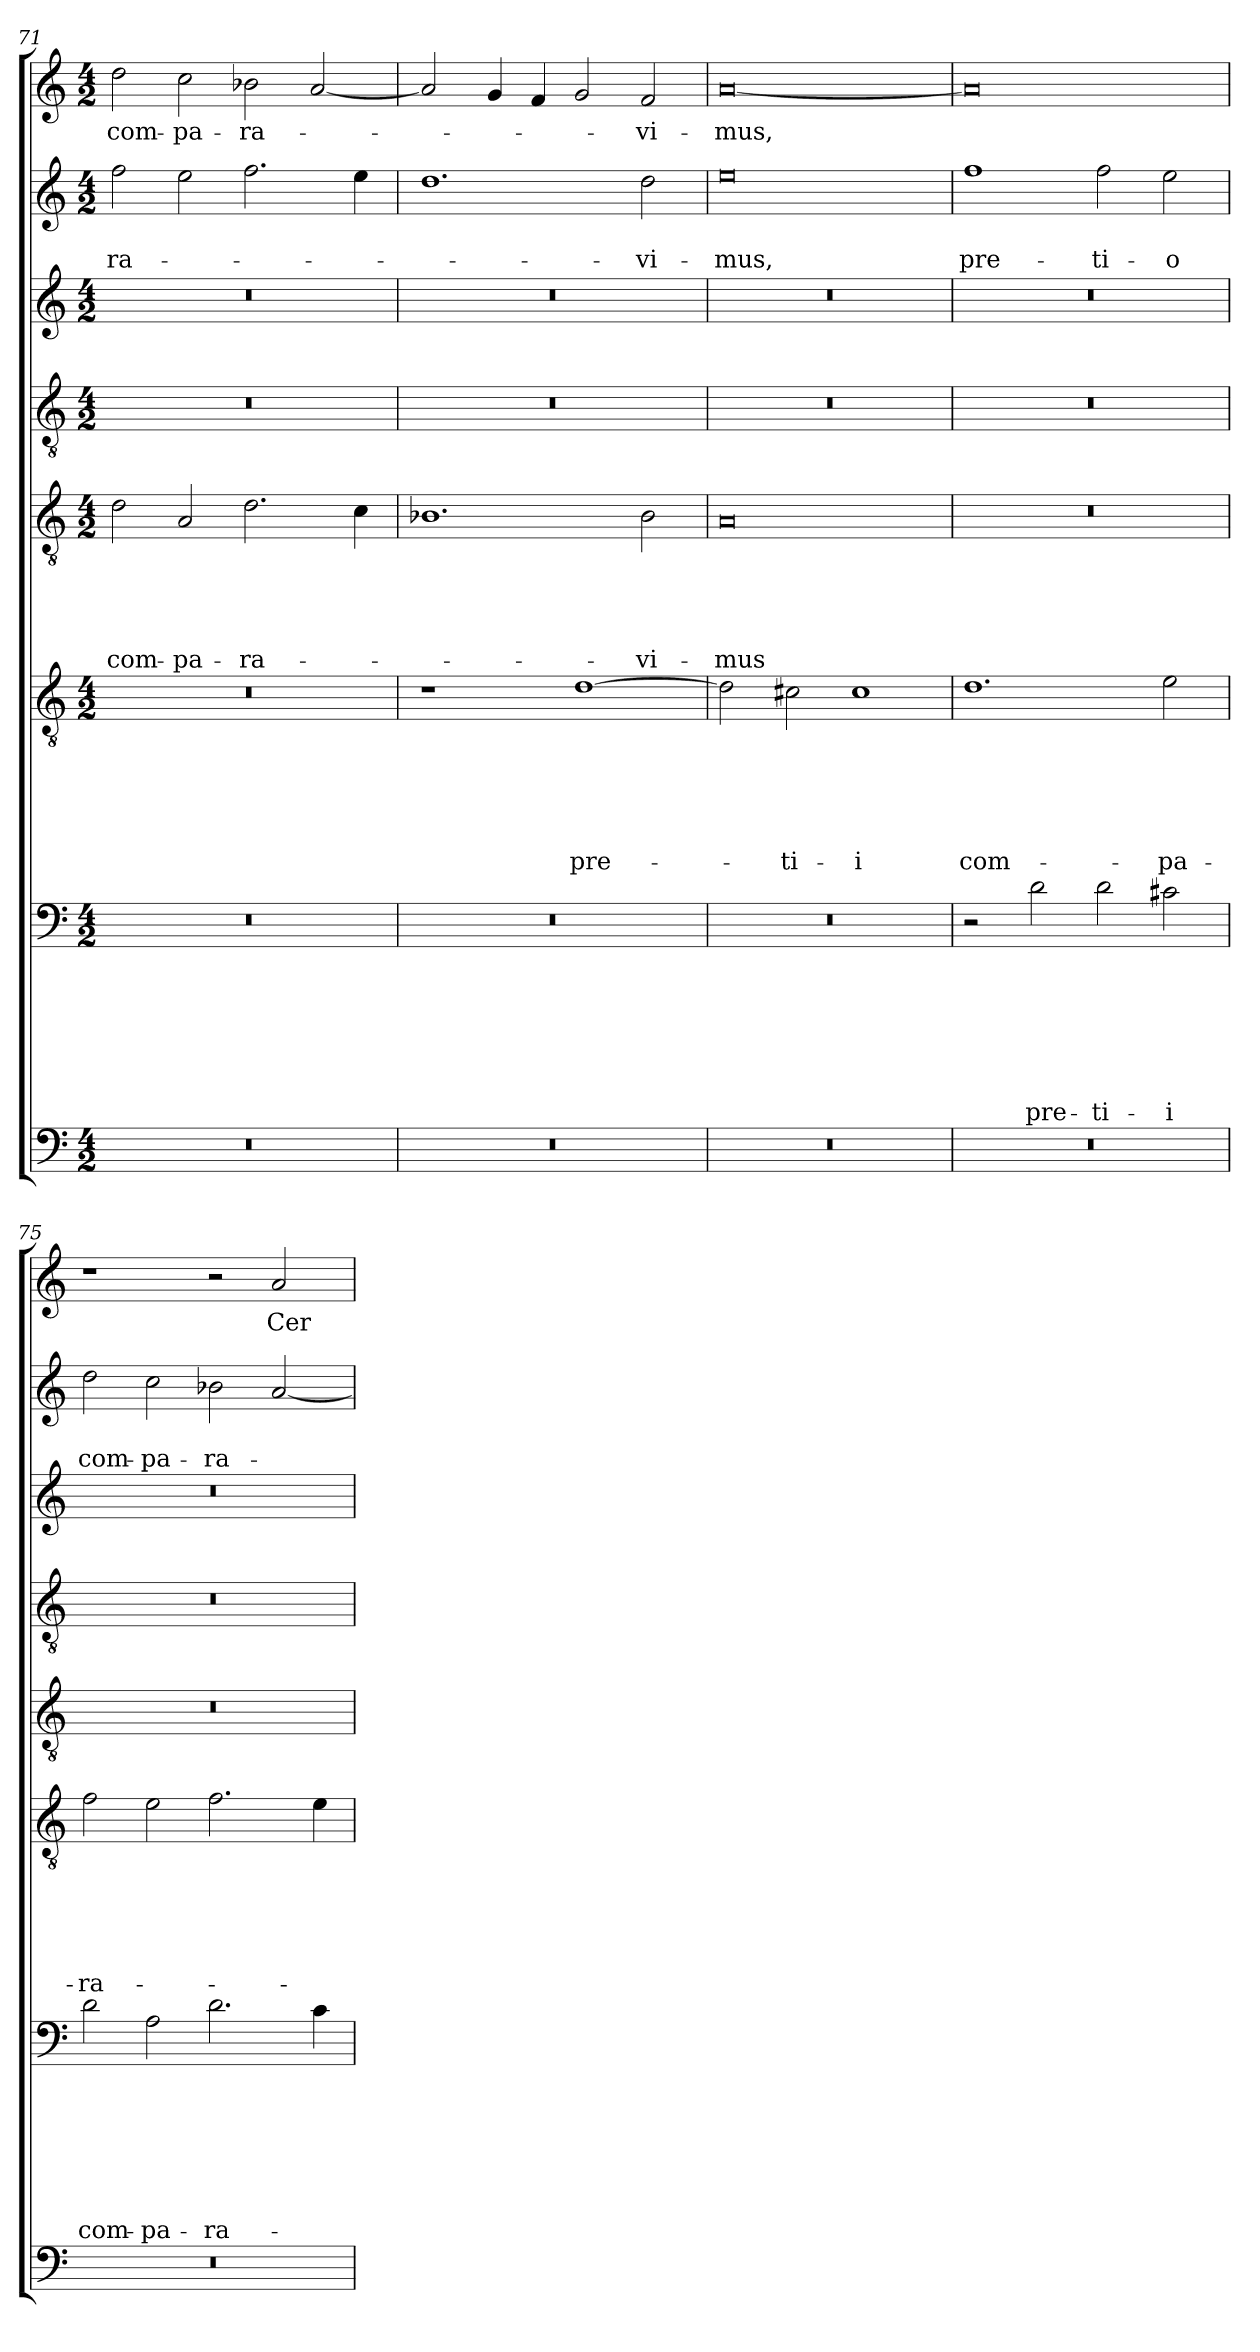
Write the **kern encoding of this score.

**kern	**kern	**text	**text	**text	**text	**text	**text	**text	**kern	**text	**text	**text	**text	**text	**text	**kern	**text	**text	**text	**text	**text	**kern	**kern	**kern	**text	**text	**kern	**text
*part8	*part7	*part7	*part7	*part7	*part7	*part7	*part7	*part7	*part6	*part6	*part6	*part6	*part6	*part6	*part6	*part5	*part5	*part5	*part5	*part5	*part5	*part4	*part3	*part2	*part2	*part2	*part1	*part1
*staff8	*staff7	*staff7	*staff7	*staff7	*staff7	*staff7	*staff7	*staff7	*staff6	*staff6	*staff6	*staff6	*staff6	*staff6	*staff6	*staff5	*staff5	*staff5	*staff5	*staff5	*staff5	*staff4	*staff3	*staff2	*staff2	*staff2	*staff1	*staff1
*clefF4	*clefF4	*	*	*	*	*	*	*	*clefGv2	*	*	*	*	*	*	*clefGv2	*	*	*	*	*	*clefGv2	*clefG2	*clefG2	*	*	*clefG2	*
*k[]	*k[]	*	*	*	*	*	*	*	*k[]	*	*	*	*	*	*	*k[]	*	*	*	*	*	*k[]	*k[]	*k[]	*	*	*k[]	*
*a:	*a:	*	*	*	*	*	*	*	*a:	*	*	*	*	*	*	*a:	*	*	*	*	*	*a:	*a:	*a:	*	*	*a:	*
*M4/2	*M4/2	*	*	*	*	*	*	*	*M4/2	*	*	*	*	*	*	*M4/2	*	*	*	*	*	*M4/2	*M4/2	*M4/2	*	*	*M4/2	*
=71	=71	=71	=71	=71	=71	=71	=71	=71	=71	=71	=71	=71	=71	=71	=71	=71	=71	=71	=71	=71	=71	=71	=71	=71	=71	=71	=71	=71
0r	0r	.	.	.	.	.	.	.	0r	.	.	.	.	.	.	2d\	.	.	.	.	com-	0r	0r	2ff\	.	-ra-	2dd\	com-
.	.	.	.	.	.	.	.	.	.	.	.	.	.	.	.	2A/	.	.	.	.	-pa-	.	.	2ee\	.	.	2cc\	-pa-
.	.	.	.	.	.	.	.	.	.	.	.	.	.	.	.	2.d\	.	.	.	.	-ra-	.	.	2.ff\	.	.	2b-X\	-ra-
.	.	.	.	.	.	.	.	.	.	.	.	.	.	.	.	.	.	.	.	.	.	.	.	.	.	.	[2a/	.
.	.	.	.	.	.	.	.	.	.	.	.	.	.	.	.	4c\	.	.	.	.	.	.	.	4ee\	.	.	.	.
=72	=72	=72	=72	=72	=72	=72	=72	=72	=72	=72	=72	=72	=72	=72	=72	=72	=72	=72	=72	=72	=72	=72	=72	=72	=72	=72	=72	=72
0r	0r	.	.	.	.	.	.	.	1r	.	.	.	.	.	.	1.B-X	.	.	.	.	.	0r	0r	1.dd	.	.	2a/]	.
.	.	.	.	.	.	.	.	.	.	.	.	.	.	.	.	.	.	.	.	.	.	.	.	.	.	.	4g/	.
.	.	.	.	.	.	.	.	.	.	.	.	.	.	.	.	.	.	.	.	.	.	.	.	.	.	.	4f/	.
.	.	.	.	.	.	.	.	.	[1d	.	.	.	.	.	pre-	.	.	.	.	.	.	.	.	.	.	.	2g/	.
.	.	.	.	.	.	.	.	.	.	.	.	.	.	.	.	2B-\	.	.	.	.	-vi-	.	.	2dd\	.	-vi-	2f/	-vi-
!!LO:PB:g=z
=73	=73	=73	=73	=73	=73	=73	=73	=73	=73	=73	=73	=73	=73	=73	=73	=73	=73	=73	=73	=73	=73	=73	=73	=73	=73	=73	=73	=73
0r	0r	.	.	.	.	.	.	.	2d\]	.	.	.	.	.	.	0A	.	.	.	.	-mus	0r	0r	0ee	.	-mus,	[0a	-mus,
.	.	.	.	.	.	.	.	.	2c#X\	.	.	.	.	.	-ti-	.	.	.	.	.	.	.	.	.	.	.	.	.
.	.	.	.	.	.	.	.	.	1c#	.	.	.	.	.	-i	.	.	.	.	.	.	.	.	.	.	.	.	.
=74	=74	=74	=74	=74	=74	=74	=74	=74	=74	=74	=74	=74	=74	=74	=74	=74	=74	=74	=74	=74	=74	=74	=74	=74	=74	=74	=74	=74
0r	2r	.	.	.	.	.	.	.	1.d	.	.	.	.	.	com-	0r	.	.	.	.	.	0r	0r	1ff	.	pre-	0a]	.
.	2d\	.	.	.	.	.	.	pre-	.	.	.	.	.	.	.	.	.	.	.	.	.	.	.	.	.	.	.	.
.	2d\	.	.	.	.	.	.	-ti-	.	.	.	.	.	.	.	.	.	.	.	.	.	.	.	2ff\	.	-ti-	.	.
.	2c#X\	.	.	.	.	.	.	-i	2e\	.	.	.	.	.	-pa-	.	.	.	.	.	.	.	.	2ee\	.	-o	.	.
=75	=75	=75	=75	=75	=75	=75	=75	=75	=75	=75	=75	=75	=75	=75	=75	=75	=75	=75	=75	=75	=75	=75	=75	=75	=75	=75	=75	=75
0r	2d\	.	.	.	.	.	.	com-	2f\	.	.	.	.	.	-ra-	0r	.	.	.	.	.	0r	0r	2dd\	.	com-	1r	.
.	2A\	.	.	.	.	.	.	-pa-	2e\	.	.	.	.	.	.	.	.	.	.	.	.	.	.	2cc\	.	-pa-	.	.
.	2.d\	.	.	.	.	.	.	-ra-	2.f\	.	.	.	.	.	.	.	.	.	.	.	.	.	.	2b-X\	.	-ra-	2r	.
.	.	.	.	.	.	.	.	.	.	.	.	.	.	.	.	.	.	.	.	.	.	.	.	[2a/	.	.	2a/	Cer-
.	4c\	.	.	.	.	.	.	.	4e\	.	.	.	.	.	.	.	.	.	.	.	.	.	.	.	.	.	.	.
=	=	=	=	=	=	=	=	=	=	=	=	=	=	=	=	=	=	=	=	=	=	=	=	=	=	=	=	=
*-	*-	*-	*-	*-	*-	*-	*-	*-	*-	*-	*-	*-	*-	*-	*-	*-	*-	*-	*-	*-	*-	*-	*-	*-	*-	*-	*-	*-
